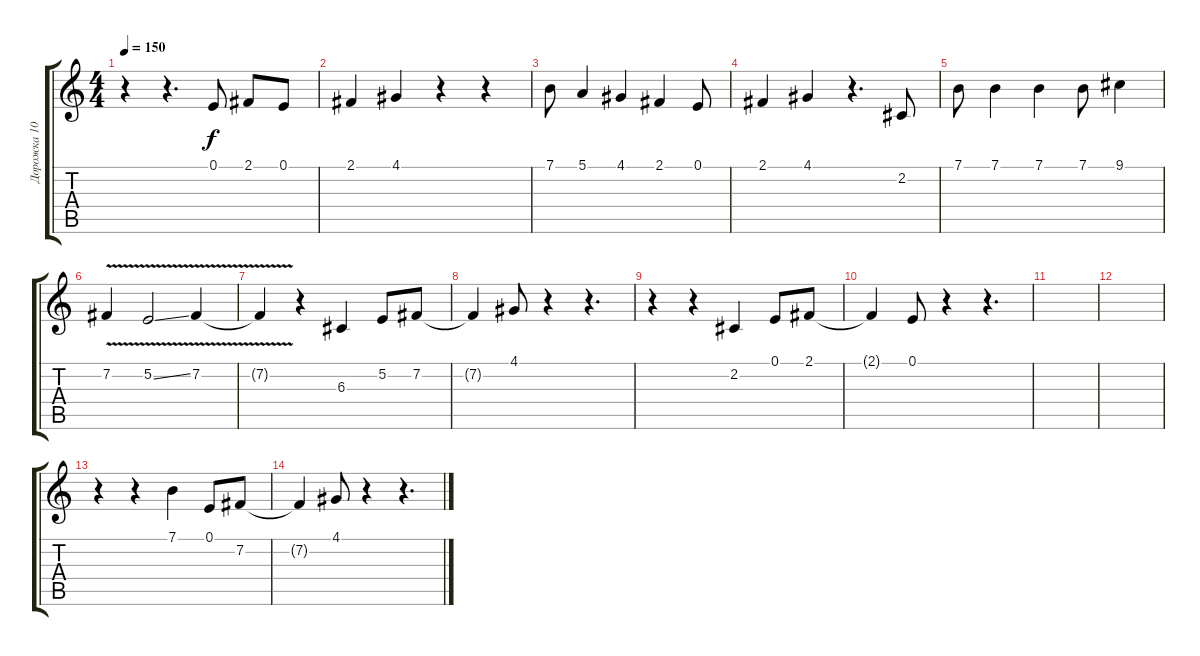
\track ("Дорожка 10" "Дорожка 10") {instrument clarinet}
\staff {score tabs}
\tuning (E4 B3 G3 D3 A2 E2) {hide}
\ts (4 4)
\tempo 150
\clef g2
\ks c
r.4{dy f} r.4{d} 0.1.8 2.1.8 0.1.8 |
2.1.4 4.1.4 r.4 r.4 |
7.1.8 5.1.4 4.1.4 2.1.4 0.1.8 |
2.1.4 4.1.4 r.4{d} 2.2.8 |
7.1.8 7.1.4 7.1.4 7.1.8 9.1.4 |
7.2{v}.4 5.2{v ss}.2 7.2{v}.4 |
7.2{t}.4 r.4 6.3.4 5.2.8 7.2.8 |
7.2{t}.4 4.1.8 r.4 r.4{d} |
r.4 r.4 2.2.4 0.1.8 2.1.8 |
2.1{t}.4 0.1.8 r.4 r.4{d} |
|
|
r.4 r.4 7.1.4 0.1.8 7.2.8 |
7.2{t}.4 4.1.8 r.4 r.4{d}
